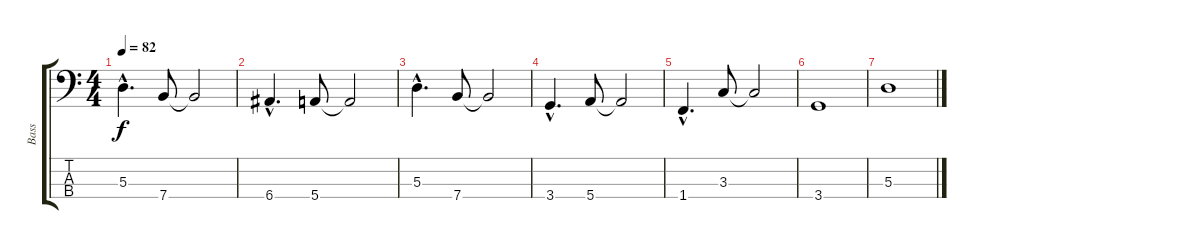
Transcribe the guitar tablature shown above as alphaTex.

\track ("Bass" "Bass") {instrument electricbasspick}
\staff {score tabs}
\tuning (G2 D2 A1 E1) {hide}
\ts (4 4)
\tempo 82
\clef f4
\ks c
5.3{hac}.4{d dy f} 7.4.8 7.4{t}.2 |
6.4{hac}.4{d} 5.4.8 5.4{t}.2 |
5.3{hac}.4{d} 7.4.8 7.4{t}.2 |
3.4{hac}.4{d} 5.4.8 5.4{t}.2 |
1.4{hac}.4{d} 3.3.8 3.3{t}.2 |
3.4.1 |
5.3.1
